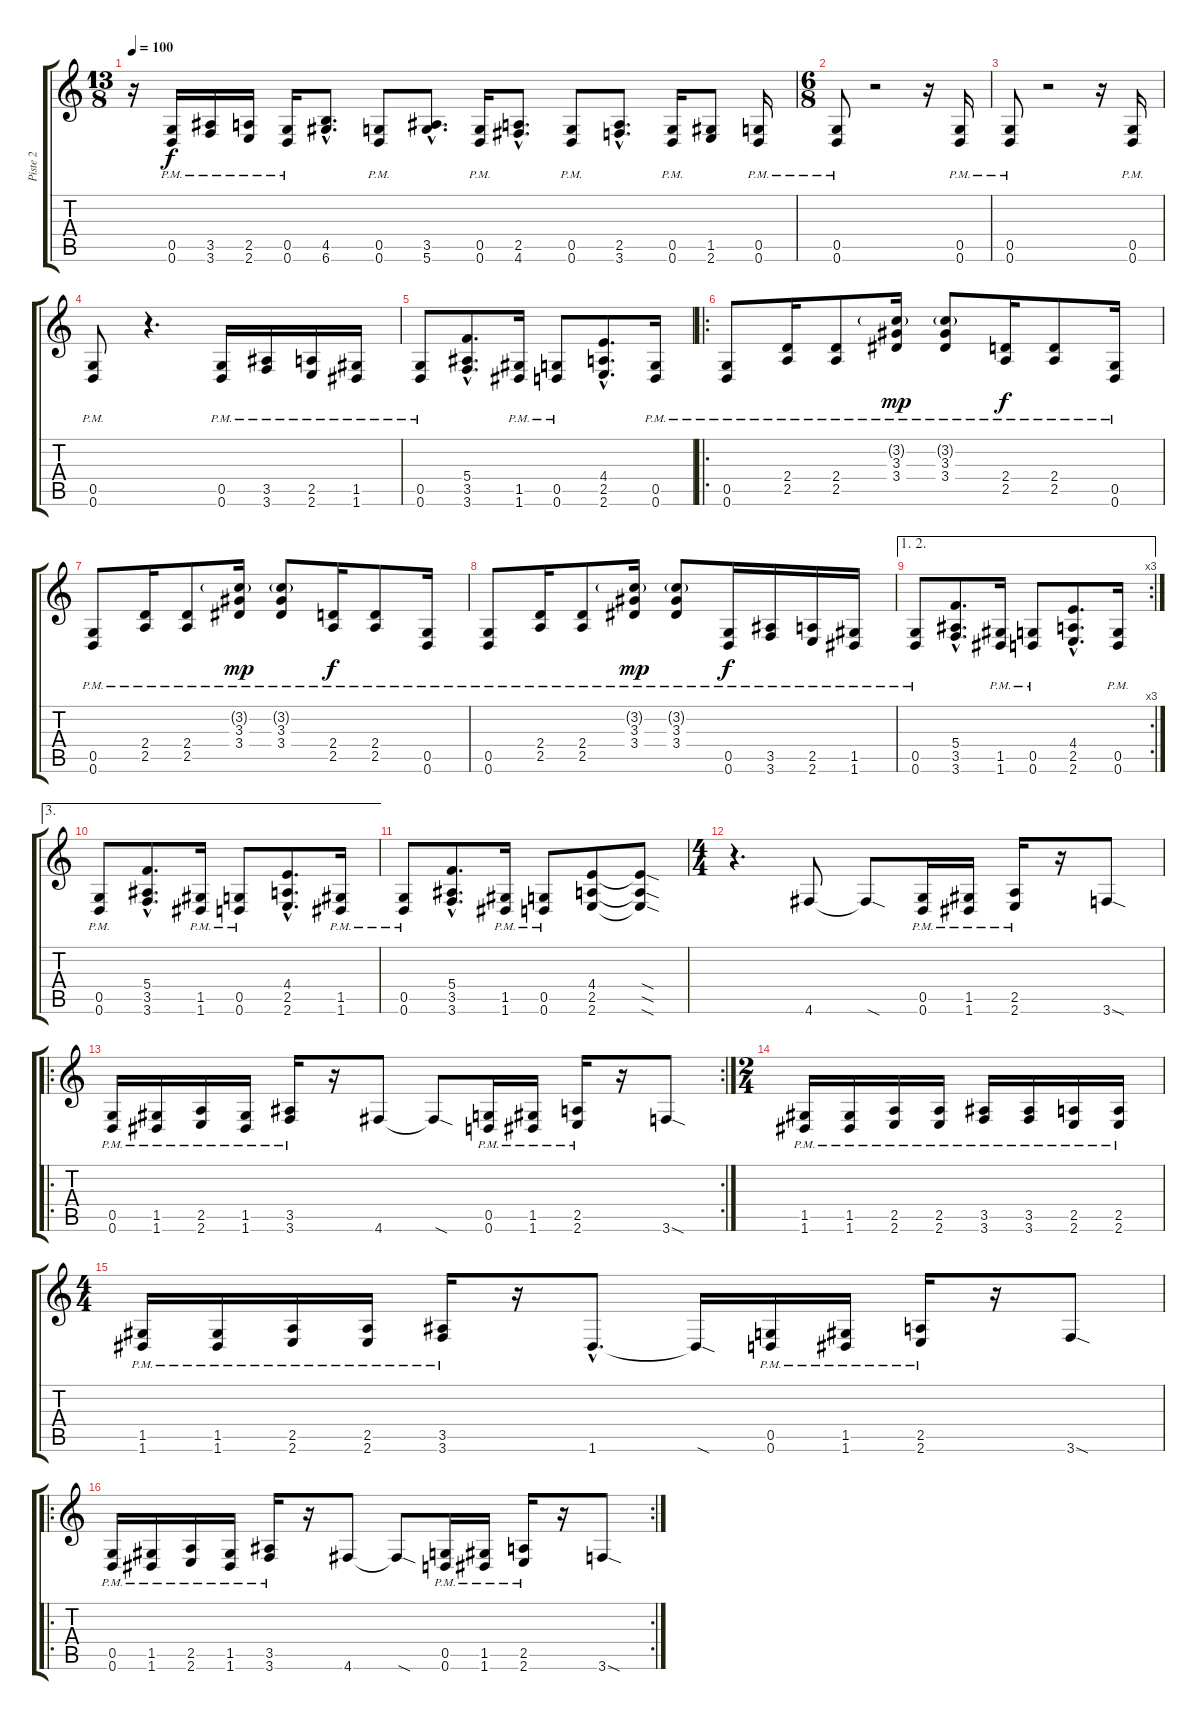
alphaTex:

\track ("Piste 2" "Piste 2") {instrument overdrivenguitar}
\staff {score tabs}
\tuning (D4 A3 F3 C3 G2 D2) {hide}
\ts (13 8)
\tempo 100
\clef g2
\ks c
r.16{dy f instrument overdrivenguitar} (0.5{pm} 0.6{pm}).16 (3.5{pm} 3.6{pm}).16 (2.5{pm} 2.6{pm}).16 (0.5{pm} 0.6{pm}).16 (4.5{hac} 6.6{hac}).8{d} (0.5{pm} 0.6{pm}).8 (3.5{hac} 5.6{hac}).8{d} (0.5{pm} 0.6{pm}).16 (2.5{hac} 4.6{hac}).8{d} (0.5{pm} 0.6{pm}).8 (2.5{hac} 3.6{hac}).8{d} (0.5{pm} 0.6{pm}).16 (1.5 2.6).8 (0.5{pm} 0.6{pm}).16 |
\ts (6 8)
(0.5{pm} 0.6{pm}).8 r.2 r.16 (0.5{pm} 0.6{pm}).16 |
(0.5{pm} 0.6{pm}).8 r.2 r.16 (0.5{pm} 0.6{pm}).16 |
(0.5{pm} 0.6{pm}).8 r.4{d} (0.5{pm} 0.6{pm}).16 (3.5{pm} 3.6{pm}).16 (2.5{pm} 2.6{pm}).16 (1.5{pm} 1.6{pm}).16 |
(0.5{pm} 0.6{pm}).8 (5.4{hac} 3.5{hac} 3.6{hac}).8{d} (1.5{pm} 1.6{pm}).16 (0.5{pm} 0.6{pm}).8 (4.4{hac} 2.5{hac} 2.6{hac}).8{d} (0.5{pm} 0.6{pm}).16 |
\ro
(0.5{pm} 0.6{pm}).8 (2.4{pm} 2.5{pm}).16 (2.4{pm} 2.5{pm}).8 (3.2{g pm} 3.3{pm} 3.4{pm}).16{dy mp} (3.2{g pm} 3.3{pm} 3.4{pm}).8 (2.4{pm} 2.5{pm}).16{dy f} (2.4{pm} 2.5{pm}).8 (0.5{pm} 0.6{pm}).16 |
(0.5{pm} 0.6{pm}).8 (2.4{pm} 2.5{pm}).16 (2.4{pm} 2.5{pm}).8 (3.2{g pm} 3.3{pm} 3.4{pm}).16{dy mp} (3.2{g pm} 3.3{pm} 3.4{pm}).8 (2.4{pm} 2.5{pm}).16{dy f} (2.4{pm} 2.5{pm}).8 (0.5{pm} 0.6{pm}).16 |
(0.5{pm} 0.6{pm}).8 (2.4{pm} 2.5{pm}).16 (2.4{pm} 2.5{pm}).8 (3.2{g pm} 3.3{pm} 3.4{pm}).16{dy mp} (3.2{g pm} 3.3{pm} 3.4{pm}).8 (0.5{pm} 0.6{pm}).16{dy f} (3.5{pm} 3.6{pm}).16 (2.5{pm} 2.6{pm}).16 (1.5{pm} 1.6{pm}).16 |
\ae (1 2)
\rc 3
(0.5{pm} 0.6{pm}).8 (5.4{hac} 3.5{hac} 3.6{hac}).8{d} (1.5{pm} 1.6{pm}).16 (0.5{pm} 0.6{pm}).8 (4.4{hac} 2.5{hac} 2.6{hac}).8{d} (0.5{pm} 0.6{pm}).16 |
\ae 3
(0.5{pm} 0.6{pm}).8 (5.4{hac} 3.5{hac} 3.6{hac}).8{d} (1.5{pm} 1.6{pm}).16 (0.5{pm} 0.6{pm}).8 (4.4{hac} 2.5{hac} 2.6{hac}).8{d} (1.5{pm} 1.6{pm}).16 |
(0.5{pm} 0.6{pm}).8 (5.4{hac} 3.5{hac} 3.6{hac}).8{d} (1.5{pm} 1.6{pm}).16 (0.5{pm} 0.6{pm}).8 (4.4 2.5 2.6).8 (4.4{sod t} 2.5{sod t} 2.6{sod t}).8 |
\ts (4 4)
r.4{d} 4.6.8 4.6{sod t}.8 (0.5{pm} 0.6{pm}).16 (1.5{pm} 1.6{pm}).16 (2.5{pm} 2.6{pm}).16 r.16 3.6{sod}.8 |
\ro
\rc 2
(0.5{pm} 0.6{pm}).16 (1.5{pm} 1.6{pm}).16 (2.5{pm} 2.6{pm}).16 (1.5{pm} 1.6{pm}).16 (3.5{pm} 3.6{pm}).16 r.16 4.6.8 4.6{sod t}.8 (0.5{pm} 0.6{pm}).16 (1.5{pm} 1.6{pm}).16 (2.5{pm} 2.6{pm}).16 r.16 3.6{sod}.8 |
\ts (2 4)
(1.5{pm} 1.6{pm}).16 (1.5{pm} 1.6{pm}).16 (2.5{pm} 2.6{pm}).16 (2.5{pm} 2.6{pm}).16 (3.5{pm} 3.6{pm}).16 (3.5{pm} 3.6{pm}).16 (2.5{pm} 2.6{pm}).16 (2.5{pm} 2.6{pm}).16 |
\ts (4 4)
(1.5{pm} 1.6{pm}).16 (1.5{pm} 1.6{pm}).16 (2.5{pm} 2.6{pm}).16 (2.5{pm} 2.6{pm}).16 (3.5{pm} 3.6{pm}).16 r.16 1.6{hac}.8{d} 1.6{sod t}.16 (0.5{pm} 0.6{pm}).16 (1.5{pm} 1.6{pm}).16 (2.5{pm} 2.6{pm}).16 r.16 3.6{sod}.8 |
\ro
\rc 2
(0.5{pm} 0.6{pm}).16 (1.5{pm} 1.6{pm}).16 (2.5{pm} 2.6{pm}).16 (1.5{pm} 1.6{pm}).16 (3.5{pm} 3.6{pm}).16 r.16 4.6.8 4.6{sod t}.8 (0.5{pm} 0.6{pm}).16 (1.5{pm} 1.6{pm}).16 (2.5{pm} 2.6{pm}).16 r.16 3.6{sod}.8
